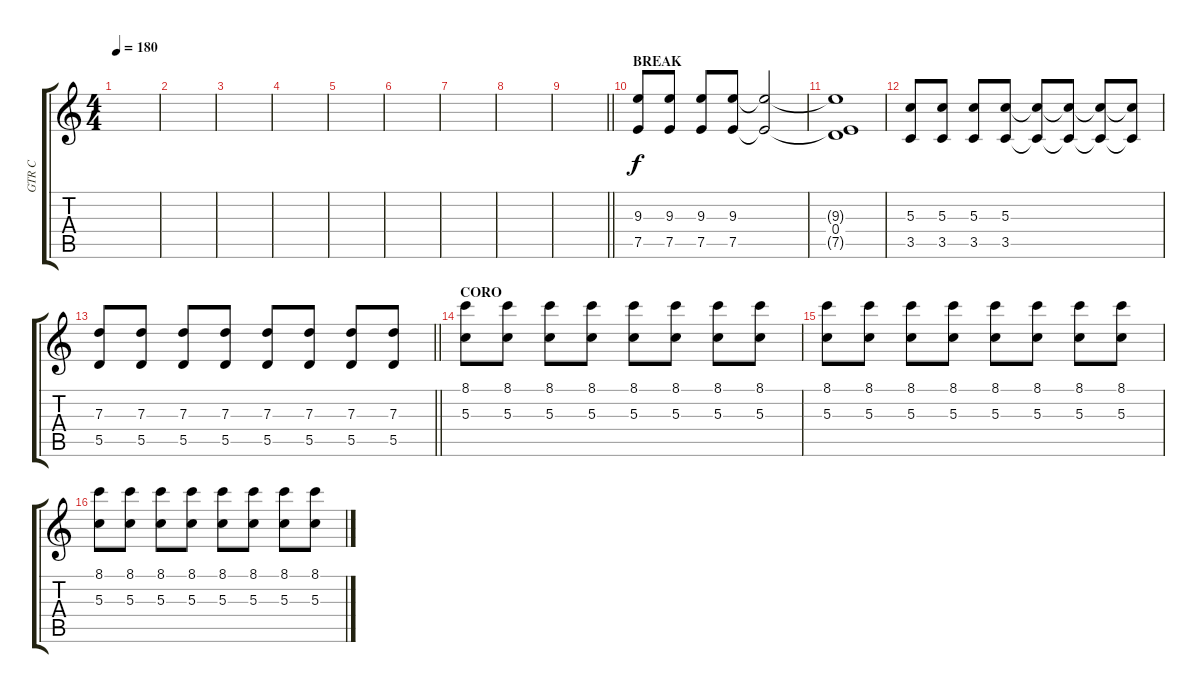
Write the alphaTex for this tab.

\track ("GTR C" "GTR C") {instrument distortionguitar}
\staff {score tabs}
\tuning (E4 B3 G3 D3 A2 D2) {hide}
\ts (4 4)
\tempo 180
\clef g2
\ks c
|
|
|
|
|
|
|
|
\barLineRight lightlight
|
\section ("" "BREAK")
(9.3 7.5).8 (9.3 7.5).8 (9.3 7.5).8 (9.3 7.5).8 (9.3{t} 7.5{t}).2 |
(9.3{t} 0.4 7.5{t}).1 |
(5.3 3.5).8 (5.3 3.5).8 (5.3 3.5).8 (5.3 3.5).8 (5.3{t} 3.5{t}).8 (5.3{t} 3.5{t}).8 (5.3{t} 3.5{t}).8 (5.3{t} 3.5{t}).8 |
\barLineRight lightlight
(7.3 5.5).8 (7.3 5.5).8 (7.3 5.5).8 (7.3 5.5).8 (7.3 5.5).8 (7.3 5.5).8 (7.3 5.5).8 (7.3 5.5).8 |
\section ("" "CORO")
(8.1 5.3).8 (8.1 5.3).8 (8.1 5.3).8 (8.1 5.3).8 (8.1 5.3).8 (8.1 5.3).8 (8.1 5.3).8 (8.1 5.3).8 |
(8.1 5.3).8 (8.1 5.3).8 (8.1 5.3).8 (8.1 5.3).8 (8.1 5.3).8 (8.1 5.3).8 (8.1 5.3).8 (8.1 5.3).8 |
(8.1 5.3).8 (8.1 5.3).8 (8.1 5.3).8 (8.1 5.3).8 (8.1 5.3).8 (8.1 5.3).8 (8.1 5.3).8 (8.1 5.3).8
